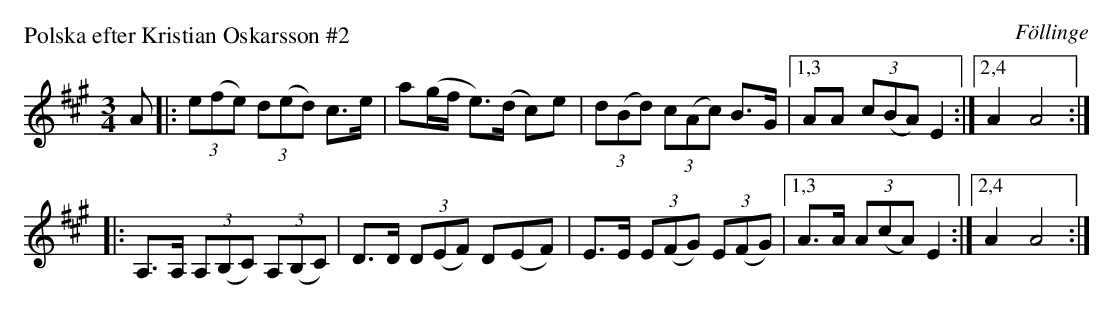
X:1
P: Polska efter Kristian Oskarsson #2
O: F\"ollinge
M: 3/4
L: 1/8
K: A
A \
|: (3e(fe) (3d(ed) c>e | a(g/f/ e)>(d c)e \
| (3d(Bd) (3c(Ac) B>G |1,3 AA (3c(BA) E2 :|2,4 A2 A4 :|
|: A,>A, (3A,(B,C) (3A,(B,C) | D>D (3D(EF) D(EF) \
| E>E (3E(FG) (3E(FG) |1,3 A>A (3A(cA) E2 :|2,4 A2 A4 :|
